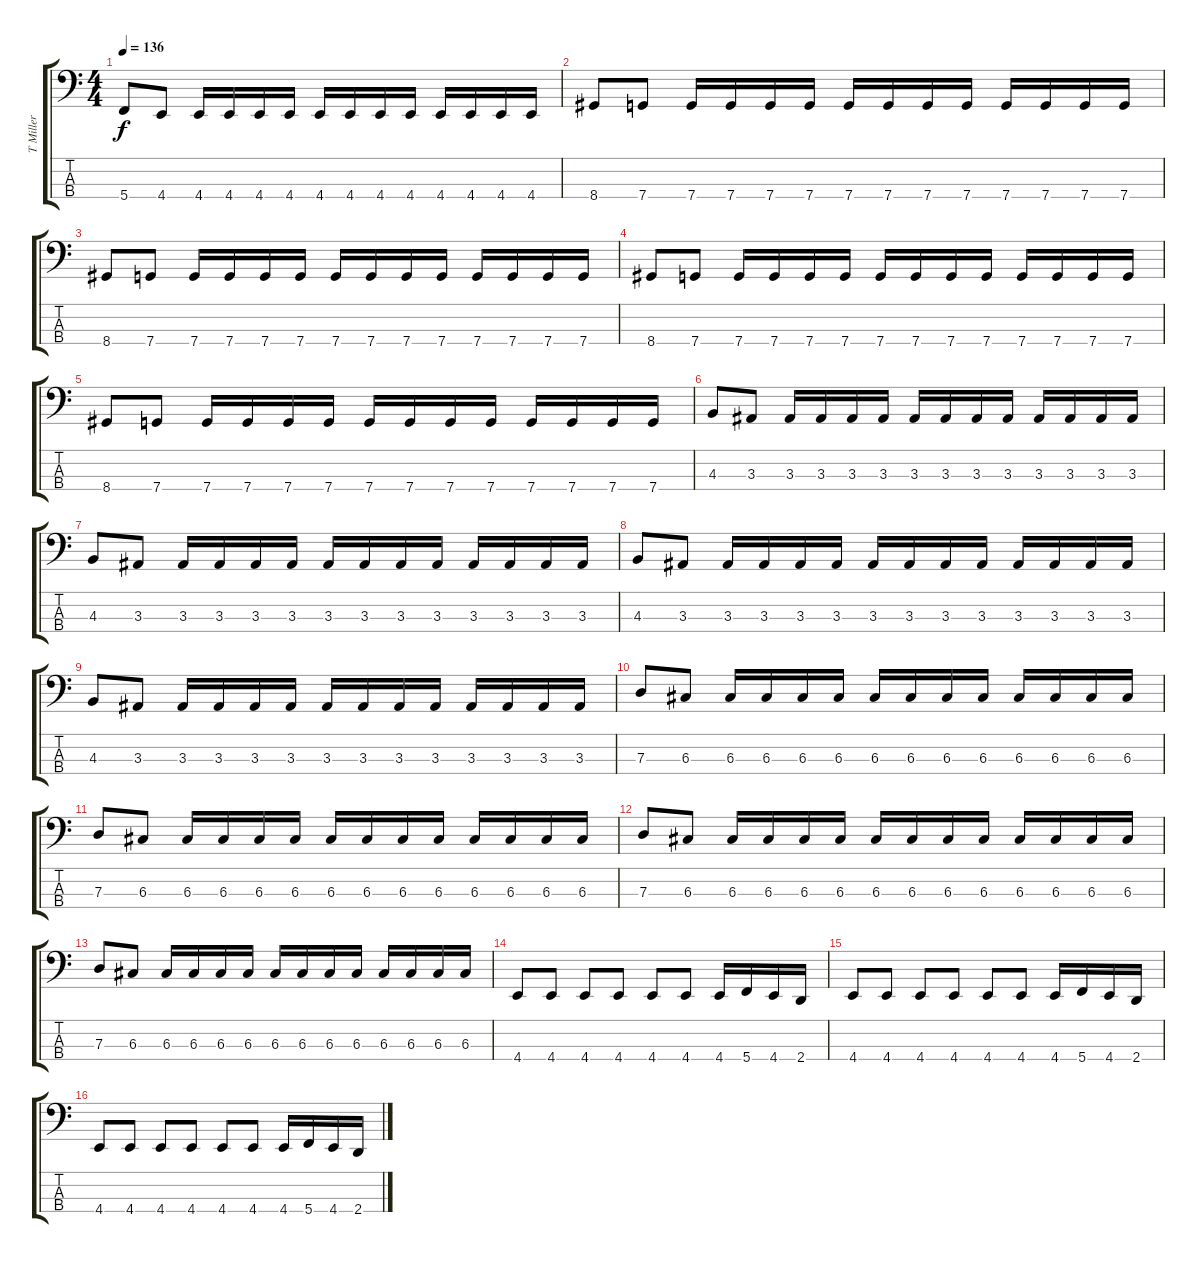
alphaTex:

\track ("T Miller" "T Miller") {instrument electricbassfinger}
\staff {score tabs}
\tuning (F2 C2 G1 C1) {hide}
\ts (4 4)
\tempo 136
\clef f4
\ks c
5.4.8{dy f} 4.4.8 4.4.16 4.4.16 4.4.16 4.4.16 4.4.16 4.4.16 4.4.16 4.4.16 4.4.16 4.4.16 4.4.16 4.4.16 |
8.4.8 7.4.8 7.4.16 7.4.16 7.4.16 7.4.16 7.4.16 7.4.16 7.4.16 7.4.16 7.4.16 7.4.16 7.4.16 7.4.16 |
8.4.8 7.4.8 7.4.16 7.4.16 7.4.16 7.4.16 7.4.16 7.4.16 7.4.16 7.4.16 7.4.16 7.4.16 7.4.16 7.4.16 |
8.4.8 7.4.8 7.4.16 7.4.16 7.4.16 7.4.16 7.4.16 7.4.16 7.4.16 7.4.16 7.4.16 7.4.16 7.4.16 7.4.16 |
8.4.8 7.4.8 7.4.16 7.4.16 7.4.16 7.4.16 7.4.16 7.4.16 7.4.16 7.4.16 7.4.16 7.4.16 7.4.16 7.4.16 |
4.3.8 3.3.8 3.3.16 3.3.16 3.3.16 3.3.16 3.3.16 3.3.16 3.3.16 3.3.16 3.3.16 3.3.16 3.3.16 3.3.16 |
4.3.8 3.3.8 3.3.16 3.3.16 3.3.16 3.3.16 3.3.16 3.3.16 3.3.16 3.3.16 3.3.16 3.3.16 3.3.16 3.3.16 |
4.3.8 3.3.8 3.3.16 3.3.16 3.3.16 3.3.16 3.3.16 3.3.16 3.3.16 3.3.16 3.3.16 3.3.16 3.3.16 3.3.16 |
4.3.8 3.3.8 3.3.16 3.3.16 3.3.16 3.3.16 3.3.16 3.3.16 3.3.16 3.3.16 3.3.16 3.3.16 3.3.16 3.3.16 |
7.3.8 6.3.8 6.3.16 6.3.16 6.3.16 6.3.16 6.3.16 6.3.16 6.3.16 6.3.16 6.3.16 6.3.16 6.3.16 6.3.16 |
7.3.8 6.3.8 6.3.16 6.3.16 6.3.16 6.3.16 6.3.16 6.3.16 6.3.16 6.3.16 6.3.16 6.3.16 6.3.16 6.3.16 |
7.3.8 6.3.8 6.3.16 6.3.16 6.3.16 6.3.16 6.3.16 6.3.16 6.3.16 6.3.16 6.3.16 6.3.16 6.3.16 6.3.16 |
7.3.8 6.3.8 6.3.16 6.3.16 6.3.16 6.3.16 6.3.16 6.3.16 6.3.16 6.3.16 6.3.16 6.3.16 6.3.16 6.3.16 |
4.4.8 4.4.8 4.4.8 4.4.8 4.4.8 4.4.8 4.4.16 5.4.16 4.4.16 2.4.16 |
4.4.8 4.4.8 4.4.8 4.4.8 4.4.8 4.4.8 4.4.16 5.4.16 4.4.16 2.4.16 |
4.4.8 4.4.8 4.4.8 4.4.8 4.4.8 4.4.8 4.4.16 5.4.16 4.4.16 2.4.16
